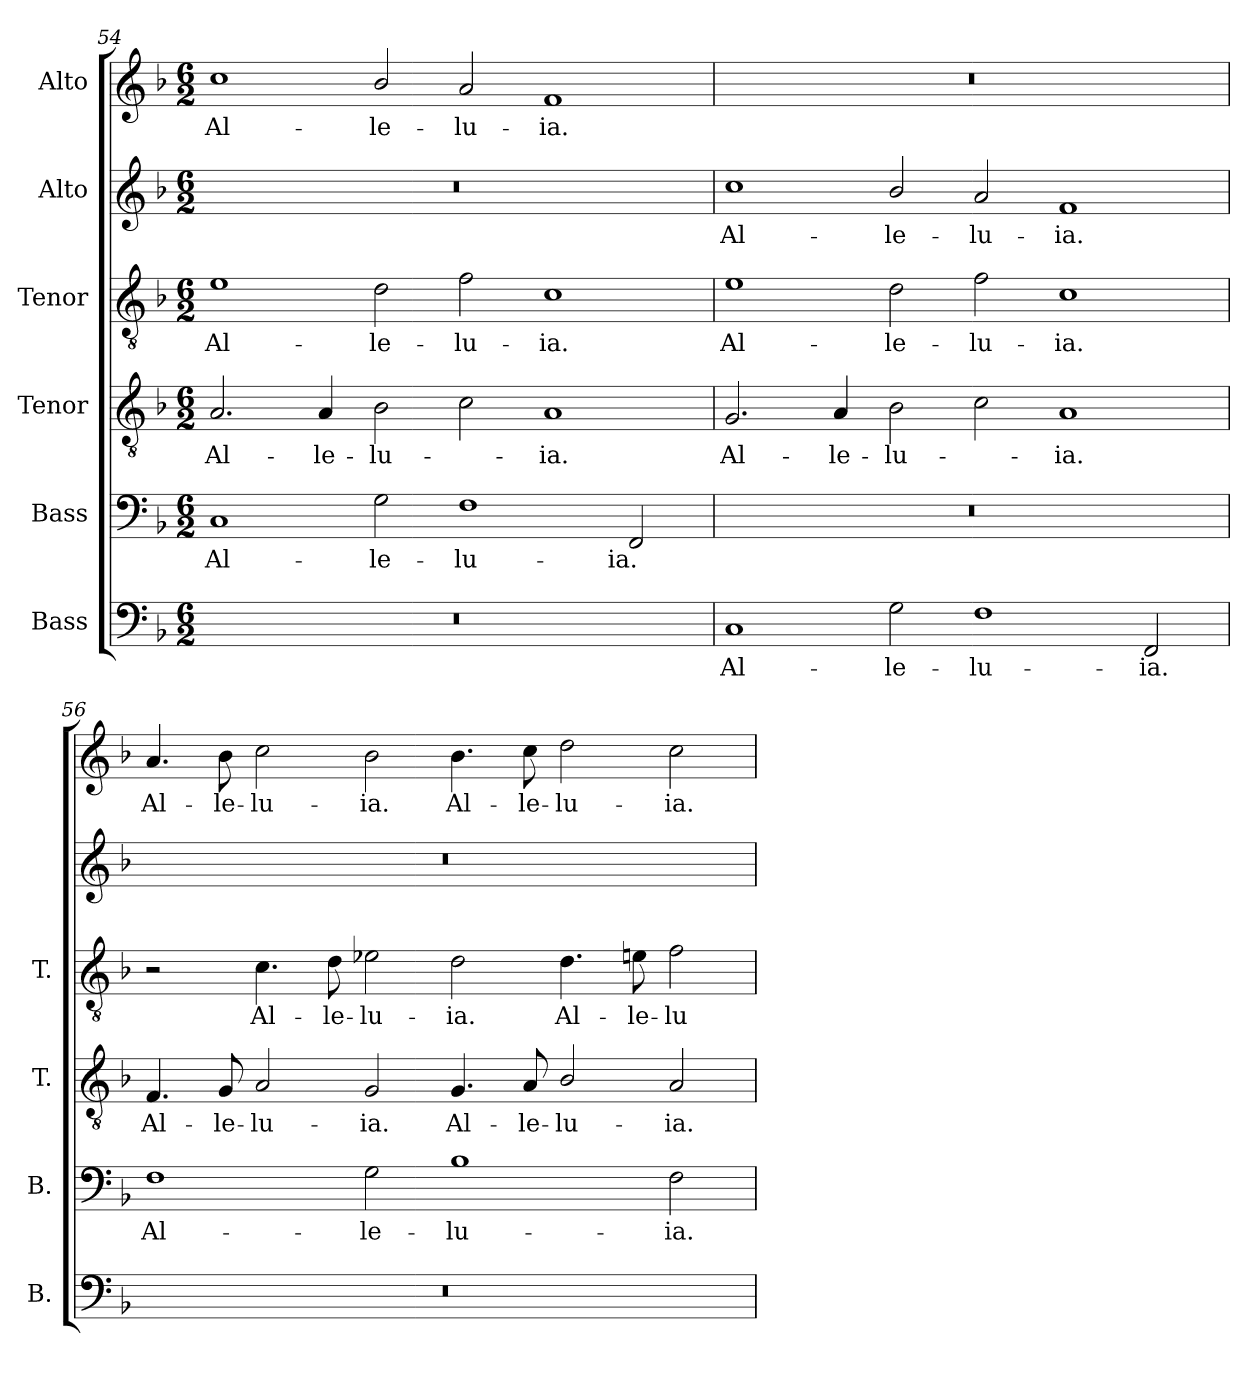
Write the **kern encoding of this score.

**kern	**text	**kern	**text	**kern	**text	**kern	**text	**kern	**text	**kern	**text
*part6	*part6	*part5	*part5	*part4	*part4	*part3	*part3	*part2	*part2	*part1	*part1
*staff6	*staff6	*staff5	*staff5	*staff4	*staff4	*staff3	*staff3	*staff2	*staff2	*staff1	*staff1
*I"Bass	*	*I"Bass	*	*I"Tenor	*	*I"Tenor	*	*I"Alto	*	*I"Alto	*
*I'B.	*	*I'B.	*	*I'T.	*	*I'T.	*	*	*	*	*
!!LO:PB:g=z
*clefF4	*	*clefF4	*	*clefGv2	*	*clefGv2	*	*clefG2	*	*clefG2	*
*	*	*	*	*ITrd7c12	*	*ITrd7c12	*	*	*	*	*
*k[b-]	*	*k[b-]	*	*k[b-]	*	*k[b-]	*	*k[b-]	*	*k[b-]	*
*F:	*	*F:	*	*F:	*	*F:	*	*F:	*	*F:	*
*M6/2	*	*M6/2	*	*M6/2	*	*M6/2	*	*M6/2	*	*M6/2	*
=54	=54	=54	=54	=54	=54	=54	=54	=54	=54	=54	=54
!LO:N:vis=1	!	!	!	!	!	!	!	!	!	!	!
!	!	!	!LO:LY:b:color=#000000	!	!	!	!	!	!	!	!
!	!	!	!	!	!LO:LY:b:color=#000000	!	!	!	!	!	!
!	!	!	!	!	!	!	!LO:LY:b:color=#000000	!LO:N:vis=1	!	!	!
!	!	!	!	!	!	!	!	!	!	!	!LO:LY:b:color=#000000
0.r	.	1Ci	Al-	2.AAi/	Al-	1Ei	Al-	0.r	.	1cci	Al-
!	!	!	!	!	!LO:LY:b:color=#000000	!	!	!	!	!	!
.	.	.	.	4AAi/	-le-	.	.	.	.	.	.
!	!	!	!LO:LY:b:color=#000000	!	!	!	!	!	!	!	!
!	!	!	!	!	!LO:LY:b:color=#000000	!	!	!	!	!	!
!	!	!	!	!	!	!	!LO:LY:b:color=#000000	!	!	!	!
!	!	!	!	!	!	!	!	!	!	!	!LO:LY:b:color=#000000
.	.	2Gi\	-le-	2BB-i\	-lu-	2Di\	-le-	.	.	2b-i/	-le-
!	!	!	!LO:LY:b:color=#000000	!	!	!	!	!	!	!	!
!	!	!	!	!	!	!	!LO:LY:b:color=#000000	!	!	!	!
!	!	!	!	!	!	!	!	!	!	!	!LO:LY:b:color=#000000
.	.	1Fi	-lu-	2Ci\	.	2Fi\	-lu-	.	.	2ai/	-lu-
!	!	!	!	!	!LO:LY:b:color=#000000	!	!	!	!	!	!
!	!	!	!	!	!	!	!LO:LY:b:color=#000000	!	!	!	!
!	!	!	!	!	!	!	!	!	!	!	!LO:LY:b:color=#000000
.	.	.	.	1AAi	-ia.	1Ci	-ia.	.	.	1fi	-ia.
!	!	!	!LO:LY:b:color=#000000	!	!	!	!	!	!	!	!
.	.	2FFi/	-ia.	.	.	.	.	.	.	.	.
=55	=55	=55	=55	=55	=55	=55	=55	=55	=55	=55	=55
!	!LO:LY:b:color=#000000	!LO:N:vis=1	!	!	!	!	!	!	!	!	!
!	!	!	!	!	!LO:LY:b:color=#000000	!	!	!	!	!	!
!	!	!	!	!	!	!	!LO:LY:b:color=#000000	!	!	!	!
!	!	!	!	!	!	!	!	!	!LO:LY:b:color=#000000	!LO:N:vis=1	!
1Ci	Al-	0.r	.	2.GGi/	Al-	1Ei	Al-	1cci	Al-	0.r	.
!	!	!	!	!	!LO:LY:b:color=#000000	!	!	!	!	!	!
.	.	.	.	4AAi/	-le-	.	.	.	.	.	.
!	!LO:LY:b:color=#000000	!	!	!	!	!	!	!	!	!	!
!	!	!	!	!	!LO:LY:b:color=#000000	!	!	!	!	!	!
!	!	!	!	!	!	!	!LO:LY:b:color=#000000	!	!	!	!
!	!	!	!	!	!	!	!	!	!LO:LY:b:color=#000000	!	!
2Gi\	-le-	.	.	2BB-i\	-lu-	2Di\	-le-	2b-i/	-le-	.	.
!	!LO:LY:b:color=#000000	!	!	!	!	!	!	!	!	!	!
!	!	!	!	!	!	!	!LO:LY:b:color=#000000	!	!	!	!
!	!	!	!	!	!	!	!	!	!LO:LY:b:color=#000000	!	!
1Fi	-lu-	.	.	2Ci\	.	2Fi\	-lu-	2ai/	-lu-	.	.
!	!	!	!	!	!LO:LY:b:color=#000000	!	!	!	!	!	!
!	!	!	!	!	!	!	!LO:LY:b:color=#000000	!	!	!	!
!	!	!	!	!	!	!	!	!	!LO:LY:b:color=#000000	!	!
.	.	.	.	1AAi	-ia.	1Ci	-ia.	1fi	-ia.	.	.
!	!LO:LY:b:color=#000000	!	!	!	!	!	!	!	!	!	!
2FFi/	-ia.	.	.	.	.	.	.	.	.	.	.
=56	=56	=56	=56	=56	=56	=56	=56	=56	=56	=56	=56
!LO:N:vis=1	!	!	!	!	!	!	!	!	!	!	!
!	!	!	!LO:LY:b:color=#000000	!	!	!	!	!	!	!	!
!	!	!	!	!	!LO:LY:b:color=#000000	!	!	!LO:N:vis=1	!	!	!
!	!	!	!	!	!	!	!	!	!	!	!LO:LY:b:color=#000000
0.r	.	1Fi	Al-	4.FFi/	Al-	2r	.	0.r	.	4.ai/	Al-
!	!	!	!	!	!LO:LY:b:color=#000000	!	!	!	!	!	!
!	!	!	!	!	!	!	!	!	!	!	!LO:LY:b:color=#000000
.	.	.	.	8GGi/	-le-	.	.	.	.	8b-i\	-le-
!	!	!	!	!	!LO:LY:b:color=#000000	!	!	!	!	!	!
!	!	!	!	!	!	!	!LO:LY:b:color=#000000	!	!	!	!
!	!	!	!	!	!	!	!	!	!	!	!LO:LY:b:color=#000000
.	.	.	.	2AAi/	-lu-	4.Ci\	Al-	.	.	2cci\	-lu-
!	!	!	!	!	!	!	!LO:LY:b:color=#000000	!	!	!	!
.	.	.	.	.	.	8Di\	-le-	.	.	.	.
!	!	!	!LO:LY:b:color=#000000	!	!	!	!	!	!	!	!
!	!	!	!	!	!LO:LY:b:color=#000000	!	!	!	!	!	!
!	!	!	!	!	!	!	!LO:LY:b:color=#000000	!	!	!	!
!	!	!	!	!	!	!	!	!	!	!	!LO:LY:b:color=#000000
.	.	2Gi\	-le-	2GGi/	-ia.	2E-Xi\	-lu-	.	.	2b-i\	-ia.
!	!	!	!LO:LY:b:color=#000000	!	!	!	!	!	!	!	!
!	!	!	!	!	!LO:LY:b:color=#000000	!	!	!	!	!	!
!	!	!	!	!	!	!	!LO:LY:b:color=#000000	!	!	!	!
!	!	!	!	!	!	!	!	!	!	!	!LO:LY:b:color=#000000
.	.	1B-i	-lu-	4.GGi/	Al-	2Di\	-ia.	.	.	4.b-i\	Al-
!	!	!	!	!	!LO:LY:b:color=#000000	!	!	!	!	!	!
!	!	!	!	!	!	!	!	!	!	!	!LO:LY:b:color=#000000
.	.	.	.	8AAi/	-le-	.	.	.	.	8cci\	-le-
!	!	!	!	!	!LO:LY:b:color=#000000	!	!	!	!	!	!
!	!	!	!	!	!	!	!LO:LY:b:color=#000000	!	!	!	!
!	!	!	!	!	!	!	!	!	!	!	!LO:LY:b:color=#000000
.	.	.	.	2BB-i/	-lu-	4.Di\	Al-	.	.	2ddi\	-lu-
!	!	!	!	!	!	!	!LO:LY:b:color=#000000	!	!	!	!
.	.	.	.	.	.	8Eni\	-le-	.	.	.	.
!	!	!	!LO:LY:b:color=#000000	!	!	!	!	!	!	!	!
!	!	!	!	!	!LO:LY:b:color=#000000	!	!	!	!	!	!
!	!	!	!	!	!	!	!LO:LY:b:color=#000000	!	!	!	!
!	!	!	!	!	!	!	!	!	!	!	!LO:LY:b:color=#000000
.	.	2Fi\	-ia.	2AAi/	-ia.	2Fi\	-lu-	.	.	2cci\	-ia.
=	=	=	=	=	=	=	=	=	=	=	=
*-	*-	*-	*-	*-	*-	*-	*-	*-	*-	*-	*-
